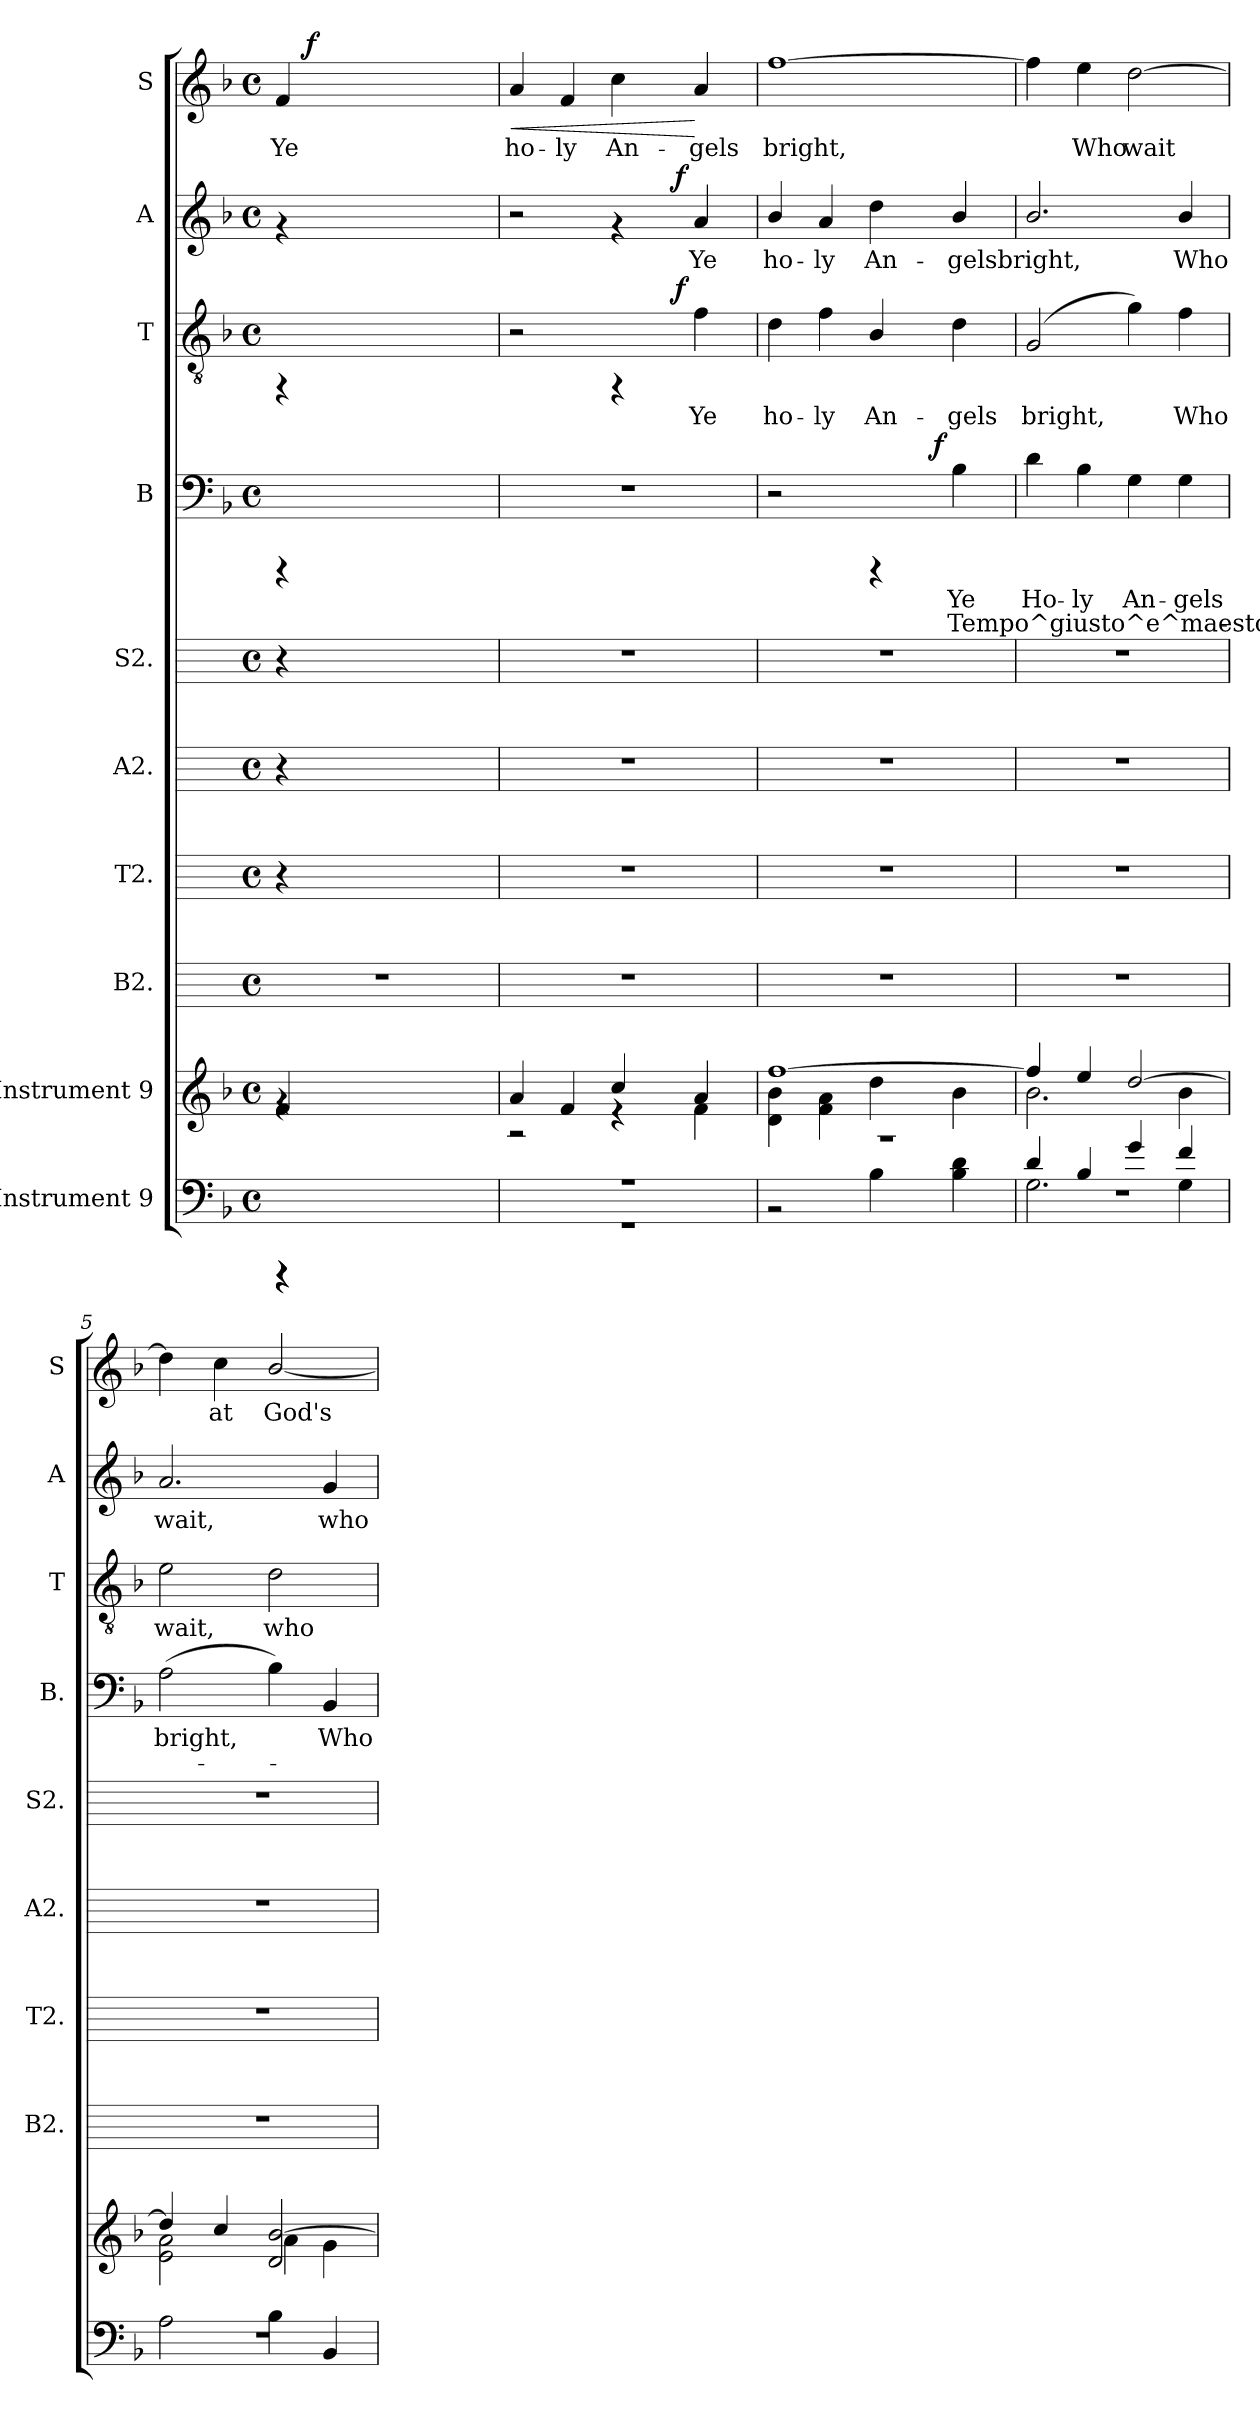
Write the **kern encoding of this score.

**kern	**kern	**kern	**kern	**kern	**kern	**kern	**text	**text	**dynam	**kern	**text	**dynam	**kern	**text	**dynam	**kern	**text	**dynam
*part10	*part9	*part8	*part7	*part6	*part5	*part4	*part4	*part4	*part4	*part3	*part3	*part3	*part2	*part2	*part2	*part1	*part1	*part1
*staff10	*staff9	*staff8	*staff7	*staff6	*staff5	*staff4	*staff4	*staff4	*staff4	*staff3	*staff3	*staff3	*staff2	*staff2	*staff2	*staff1	*staff1	*staff1
*I"Instrument 9	*I"Instrument 9	*I"B2.	*I"T2.	*I"A2.	*I"S2.	*I"B	*	*	*	*I"T	*	*	*I"A	*	*	*I"S	*	*
*	*	*I'B2.	*I'T2.	*I'A2.	*I'S2.	*I'B.	*	*	*	*I'T	*	*	*I'A	*	*	*I'S	*	*
!!LO:PB:g=z
*stria5	*stria5	*stria5	*stria5	*stria5	*stria5	*stria5	*	*	*	*stria5	*	*	*stria5	*	*	*stria5	*	*
*clefF4	*clefG2	*	*	*	*	*clefF4	*	*	*	*clefGv2	*	*	*clefG2	*	*	*clefG2	*	*
*k[b-]	*k[b-]	*k[]	*k[]	*k[]	*k[]	*k[b-]	*	*	*	*k[b-]	*	*	*k[b-]	*	*	*k[b-]	*	*
*F:	*F:	*C:	*C:	*C:	*C:	*F:	*	*	*	*F:	*	*	*F:	*	*	*F:	*	*
*M4/4	*M4/4	*M4/4	*M4/4	*M4/4	*M4/4	*M4/4	*	*	*	*M4/4	*	*	*M4/4	*	*	*M4/4	*	*
*met(c)	*met(c)	*met(c)	*met(c)	*met(c)	*met(c)	*met(c)	*	*	*	*met(c)	*	*	*met(c)	*	*	*met(c)	*	*
=1	=1	=1	=1	=1	=1	=1	=1	=1	=1	=1	=1	=1	=1	=1	=1	=1	=1	=1
*^	*^	*	*	*	*	*	*	*	*	*	*	*	*	*	*	*	*	*
!	!	!	!	!	!	!	!	!	!	!	!	!	!	!	!	!	!	!	!LO:LY:b:cj	!
*	*	*	*	*	*	*	*	*	*	*	*	*	*	*	*	*	*	*^	*	*
4rCCC	4rCCC	4f/	4rf	1r	4r	4r	4r	4rCCC	.	.	.	4rFF	.	.	4rf	.	.	4f/	16..ryy	Ye	.
!	!	!	!	!	!	!	!	!	!	!	!	!	!	!	!	!	!	!	!	!	!LO:DY:a
.	.	.	.	.	.	.	.	.	.	.	.	.	.	.	.	.	.	.	2ryy	.	f
2.ryy	2.ryy	2.ryy	2.ryy	.	2.ryy	2.ryy	2.ryy	2.ryy	.	.	.	2.ryy	.	.	2.ryy	.	.	2.ryy	.	.	.
.	.	.	.	.	.	.	.	.	.	.	.	.	.	.	.	.	.	.	4ryy	.	.
.	.	.	.	.	.	.	.	.	.	.	.	.	.	.	.	.	.	.	8ryy	.	.
.	.	.	.	.	.	.	.	.	.	.	.	.	.	.	.	.	.	.	64ryy	.	.
=2	=2	=2	=2	=2	=2	=2	=2	=2	=2	=2	=2	=2	=2	=2	=2	=2	=2	=2	=2	=2	=2
!	!	!	!	!	!	!	!	!	!	!	!	!	!	!	!	!	!	!	!	!LO:LY:b:cj	!LO:HP:b
*	*	*	*	*	*	*	*	*	*	*	*	*^	*	*	*^	*	*	*v	*v	*	*
1r	1r	4a/	2r	1r	1r	1r	1r	1r	.	.	.	2r	2ryy	.	.	2r	2ryy	.	.	4a/	ho-	<
!	!	!	!	!	!	!	!	!	!	!	!	!	!	!	!	!	!	!	!	!	!LO:LY:b:cj	!
.	.	4f/	.	.	.	.	.	.	.	.	.	.	.	.	.	.	.	.	.	4f/	-ly	.
!	!	!	!	!	!	!	!	!	!	!	!	!	!	!	!	!	!	!	!	!	!LO:LY:b:cj	!
.	.	4cc/	4rd	.	.	.	.	.	.	.	.	4rFF	8ryy	.	.	4rf	8ryy	.	.	4cc\	An-	.
.	.	.	.	.	.	.	.	.	.	.	.	.	16ryy	.	.	.	16ryy	.	.	.	.	.
.	.	.	.	.	.	.	.	.	.	.	.	.	64ryy	.	.	.	64ryy	.	.	.	.	.
!	!	!	!	!	!	!	!	!	!	!	!	!	!	!	!LO:DY:a	!	!	!	!LO:DY:a	!	!	!
.	.	.	.	.	.	.	.	.	.	.	.	.	4ryy	.	f	.	4ryy	.	f	.	.	.
!	!	!	!	!	!	!	!	!	!	!	!	!	!	!LO:LY:b:cj	!	!	!	!LO:LY:b:cj	!	!	!LO:LY:b:cj	!
.	.	4a/	4f\	.	.	.	.	.	.	.	.	4f\	.	Ye	.	4a/	.	Ye	.	4a/	-gels	[
.	.	.	.	.	.	.	.	.	.	.	.	.	32.ryy	.	.	.	32.ryy	.	.	.	.	.
=3	=3	=3	=3	=3	=3	=3	=3	=3	=3	=3	=3	=3	=3	=3	=3	=3	=3	=3	=3	=3	=3	=3
!	!	!	!	!	!	!	!	!	!	!	!	!	!	!LO:LY:b:cj	!	!	!	!LO:LY:b:cj	!	!	!LO:LY:b:cj	!
*	*	*	*	*	*	*	*	*	*	*	*	*v	*v	*	*	*	*	*	*	*	*	*
*	*	*	*	*	*	*	*	*^	*	*	*	*	*	*	*v	*v	*	*	*	*	*
1r	2r	[>1ff	4d\ 4b-\	1r	1r	1r	1r	2r	2ryy	.	.	.	4d\	ho-	.	4b-/	ho-	.	[>1ff	bright,	.
!	!	!	!	!	!	!	!	!	!	!	!	!	!	!LO:LY:b:cj	!	!	!LO:LY:b:cj	!	!	!	!
.	.	.	4f\ 4a\	.	.	.	.	.	.	.	.	.	4f\	-ly	.	4a/	-ly	.	.	.	.
!	!	!	!	!	!	!	!	!	!	!	!	!	!	!LO:LY:b:cj	!	!	!LO:LY:b:cj	!	!	!	!
.	4B-\	.	4dd\	.	.	.	.	4rCCC	8ryy	.	.	.	4B-/	An-	.	4dd\	An-	.	.	.	.
.	.	.	.	.	.	.	.	.	16ryy	.	.	.	.	.	.	.	.	.	.	.	.
.	.	.	.	.	.	.	.	.	64ryy	.	.	.	.	.	.	.	.	.	.	.	.
!	!	!	!	!	!	!	!	!	!	!	!	!LO:DY:a	!	!	!	!	!	!	!	!	!
.	.	.	.	.	.	.	.	.	4ryy	.	.	f	.	.	.	.	.	.	.	.	.
!	!	!	!	!	!	!	!	!	!	!LO:LY:b:cj	!LO:LY:b:cj	!	!	!LO:LY:b:cj	!	!	!LO:LY:b:cj	!	!	!	!
.	4d\ 4B-\	.	4b-\	.	.	.	.	4B-\	.	Ye	Tempo^giusto^e^maestoso-	.	4d\	-gels	.	4b-/	-gelsbright,	.	.	.	.
.	.	.	.	.	.	.	.	.	32.ryy	.	.	.	.	.	.	.	.	.	.	.	.
=4	=4	=4	=4	=4	=4	=4	=4	=4	=4	=4	=4	=4	=4	=4	=4	=4	=4	=4	=4	=4	=4
*	*^	*	*	*	*	*	*	*	*	*	*	*	*	*	*	*	*	*	*	*	*
!	!	!	!	!	!	!	!	!	!	!	!LO:LY:b:cj	!	!	!	!LO:LY:b:cj	!	!	!LO:LY:b:cj	!	!	!LO:LY:b:cj	!
*	*	*	*	*	*	*	*	*	*v	*v	*	*	*	*	*	*	*	*	*	*	*	*
1r	4d/	2.G\	4ff/]	2.b-\	1r	1r	1r	1r	4d\	-Ho-	.	.	(>2G/	bright,	.	2.b-/	.	.	4ff\]	.	.
!	!	!	!	!	!	!	!	!	!	!LO:LY:b:cj	!	!	!	!	!	!	!	!	!	!LO:LY:b:cj	!
.	4B-/	.	4ee/	.	.	.	.	.	4B-\	-ly	.	.	.	.	.	.	.	.	4ee\	Who	.
!	!	!	!	!	!	!	!	!	!	!LO:LY:b:cj	!	!	!	!LO:LY:b:cj	!	!	!	!	!	!LO:LY:b:cj	!
.	4g/	.	[>2dd/	.	.	.	.	.	4G\	An-	.	.	4g\)	.	.	.	.	.	[>2dd\	wait	.
!	!	!	!	!	!	!	!	!	!	!LO:LY:b:cj	!	!	!	!LO:LY:b:cj	!	!	!LO:LY:b:cj	!	!	!	!
.	4f/	4G\	.	4b-\	.	.	.	.	4G\	-gels	.	.	4f\	Who	.	4b-/	Who	.	.	.	.
=5	=5	=5	=5	=5	=5	=5	=5	=5	=5	=5	=5	=5	=5	=5	=5	=5	=5	=5	=5	=5	=5
!	!	!	!	!	!	!	!	!	!	!LO:LY:b:cj	!	!	!	!LO:LY:b:cj	!	!	!LO:LY:b:cj	!	!	!LO:LY:b:cj	!
*	*v	*v	*	*	*	*	*	*	*	*	*	*	*	*	*	*	*	*	*	*	*
1r	2A\	4dd/]	2a\ 2e\	1r	1r	1r	1r	(>2A\	bright,	.	.	2e\	wait,	.	2.a/	wait,	.	4dd\]	.	.
!	!	!	!	!	!	!	!	!	!	!	!	!	!	!	!	!	!	!	!LO:LY:b:cj	!
.	.	4cc/	.	.	.	.	.	.	.	.	.	.	.	.	.	.	.	4cc\	at	.
!	!	!	!	!	!	!	!	!	!LO:LY:b:cj	!	!	!	!LO:LY:b:cj	!	!	!	!	!	!LO:LY:b:cj	!
.	4B-\	2d/ [>2b-/	4a\	.	.	.	.	4B-\)	.	.	.	2d\	who	.	.	.	.	[>2b-/	God's	.
!	!	!	!	!	!	!	!	!	!LO:LY:b:cj	!	!	!	!	!	!	!LO:LY:b:cj	!	!	!	!
.	4BB-/	.	4g\	.	.	.	.	4BB-/	Who	.	.	.	.	.	4g/	who	.	.	.	.
*v	*v	*	*	*	*	*	*	*	*	*	*	*	*	*	*	*	*	*	*	*
*	*v	*v	*	*	*	*	*	*	*	*	*	*	*	*	*	*	*	*	*
=	=	=	=	=	=	=	=	=	=	=	=	=	=	=	=	=	=	=
*-	*-	*-	*-	*-	*-	*-	*-	*-	*-	*-	*-	*-	*-	*-	*-	*-	*-	*-
